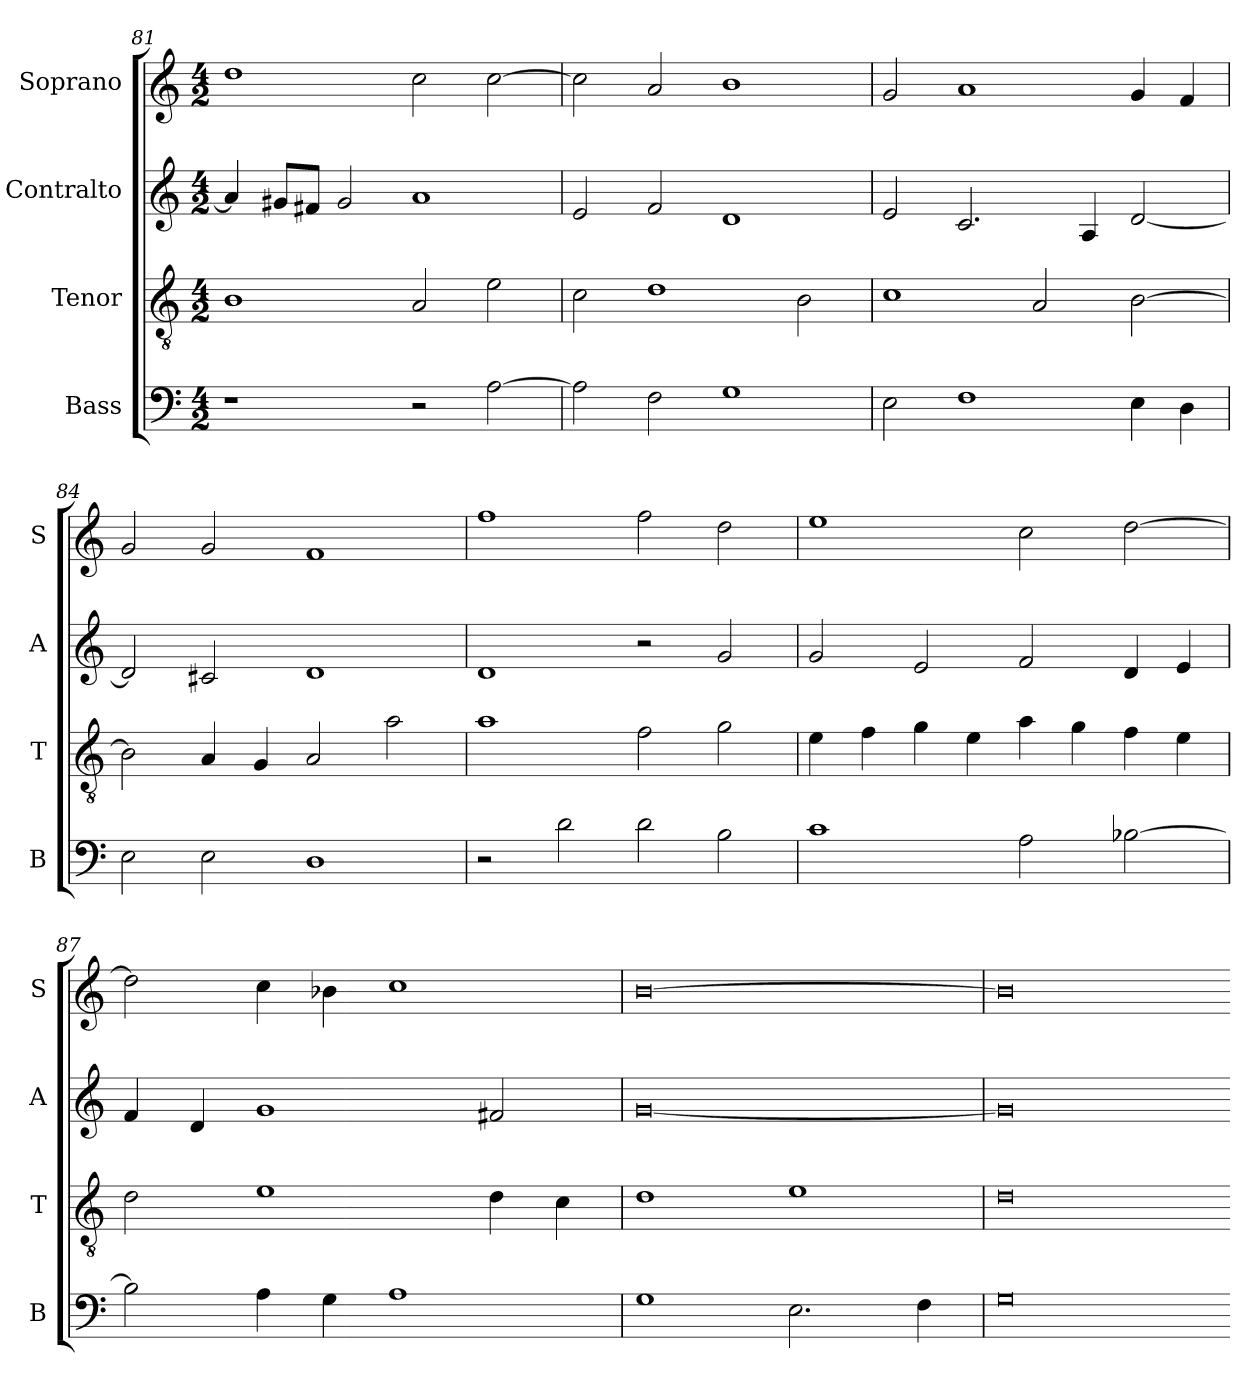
**kern	**kern	**kern	**kern
*part4	*part3	*part2	*part1
*staff4	*staff3	*staff2	*staff1
*I"Bass	*I"Tenor	*I"Contralto	*I"Soprano
*I'B	*I'T	*I'A	*I'S
*clefF4	*clefGv2	*clefG2	*clefG2
*k[]	*k[]	*k[]	*k[]
*C:ion	*C:ion	*C:ion	*C:ion
*M4/2	*M4/2	*M4/2	*M4/2
=81	=81	=81	=81
1r	1B	4a]	1dd
.	.	8g#X/L	.
.	.	8f#X/J	.
.	.	2g#	.
2r	2A	1a	2cc
[2A	2e	.	[2cc
=82	=82	=82	=82
2A]	2c	2e	2cc]
2F	1d	2f	2a
1G	.	1d	1b
.	2B	.	.
=83	=83	=83	=83
2E	1c	2e	2g
1F	.	2.c	1a
.	2A	.	.
.	.	4A	.
4E	[2B	[2d	4g
4D	.	.	4f
=84	=84	=84	=84
2E	2B]	2d]	2g
2E	4A	2c#X	2g
.	4G	.	.
1D	2A	1d	1f
.	2a	.	.
=85	=85	=85	=85
2r	1a	1d	1ff
2d	.	.	.
2d	2f	2r	2ff
2B	2g	2g	2dd
=86	=86	=86	=86
1c	4e	2g	1ee
.	4f	.	.
.	4g	2e	.
.	4e	.	.
2A	4a	2f	2cc
.	4g	.	.
[2B-X	4f	4d	[2dd
.	4e	4e	.
=87	=87	=87	=87
2B-]	2d	4f	2dd]
.	.	4d	.
4A	1e	1g	4cc
4G	.	.	4b-X
1A	.	.	1cc
.	4d	2f#X	.
.	4c	.	.
=88	=88	=88	=88
1G	1d	[0g	[0b
2.E	1e	.	.
4F	.	.	.
=89	=89	=89	=89
0G	0d	0g]	0b]
=-	=-	=-	=-
*-	*-	*-	*-
